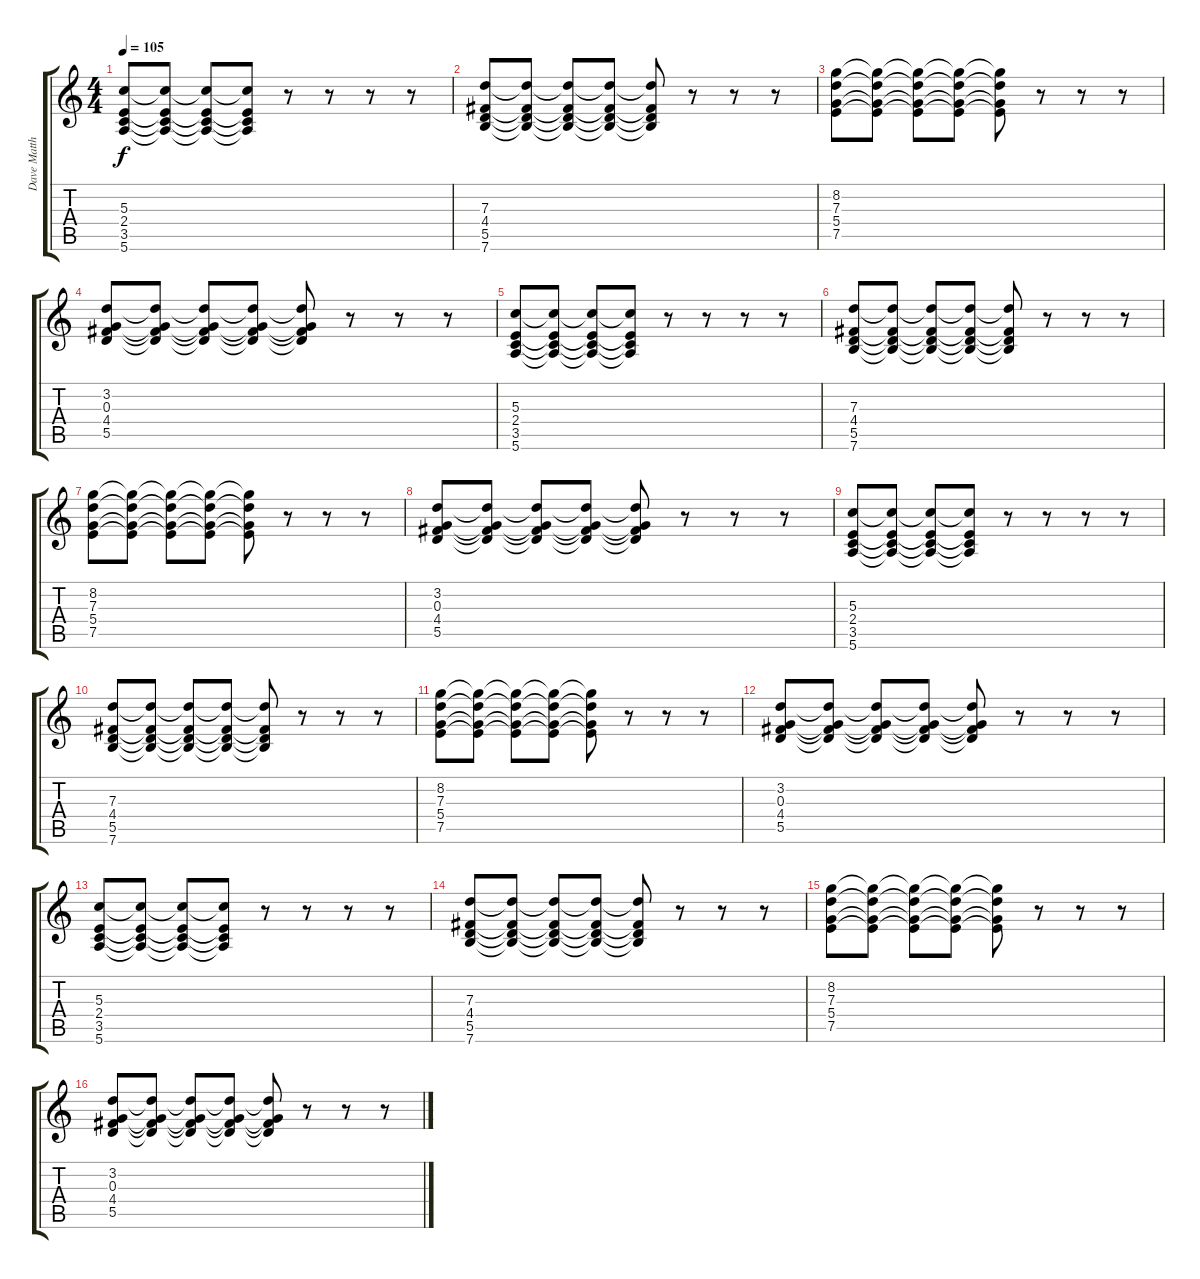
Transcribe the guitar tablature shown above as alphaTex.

\track ("Dave Matthews" "Dave Matth") {instrument acousticguitarsteel}
\staff {score tabs}
\tuning (E4 B3 G3 D3 A2 E2) {hide}
\ts (4 4)
\tempo 105
\clef g2
\ks c
(5.3 2.4 3.5 5.6).8{dy f} (5.3{t} 2.4{t} 3.5{t} 5.6{t}).8 (5.3{t} 2.4{t} 3.5{t} 5.6{t}).8 (5.3{t} 2.4{t} 3.5{t} 5.6{t}).8 r.8 r.8 r.8 r.8 |
(7.3 4.4 5.5 7.6).8 (7.3{t} 4.4{t} 5.5{t} 7.6{t}).8 (7.3{t} 4.4{t} 5.5{t} 7.6{t}).8 (7.3{t} 4.4{t} 5.5{t} 7.6{t}).8 (7.3{t} 4.4{t} 5.5{t} 7.6{t}).8 r.8 r.8 r.8 |
(8.2 7.3 5.4 7.5).8 (8.2{t} 7.3{t} 5.4{t} 7.5{t}).8 (8.2{t} 7.3{t} 5.4{t} 7.5{t}).8 (8.2{t} 7.3{t} 5.4{t} 7.5{t}).8 (8.2{t} 7.3{t} 5.4{t} 7.5{t}).8 r.8 r.8 r.8 |
(3.2 0.3 4.4 5.5).8 (3.2{t} 0.3{t} 4.4{t} 5.5{t}).8 (3.2{t} 0.3{t} 4.4{t} 5.5{t}).8 (3.2{t} 0.3{t} 4.4{t} 5.5{t}).8 (3.2{t} 0.3{t} 4.4{t} 5.5{t}).8 r.8 r.8 r.8 |
(5.3 2.4 3.5 5.6).8 (5.3{t} 2.4{t} 3.5{t} 5.6{t}).8 (5.3{t} 2.4{t} 3.5{t} 5.6{t}).8 (5.3{t} 2.4{t} 3.5{t} 5.6{t}).8 r.8 r.8 r.8 r.8 |
(7.3 4.4 5.5 7.6).8 (7.3{t} 4.4{t} 5.5{t} 7.6{t}).8 (7.3{t} 4.4{t} 5.5{t} 7.6{t}).8 (7.3{t} 4.4{t} 5.5{t} 7.6{t}).8 (7.3{t} 4.4{t} 5.5{t} 7.6{t}).8 r.8 r.8 r.8 |
(8.2 7.3 5.4 7.5).8 (8.2{t} 7.3{t} 5.4{t} 7.5{t}).8 (8.2{t} 7.3{t} 5.4{t} 7.5{t}).8 (8.2{t} 7.3{t} 5.4{t} 7.5{t}).8 (8.2{t} 7.3{t} 5.4{t} 7.5{t}).8 r.8 r.8 r.8 |
(3.2 0.3 4.4 5.5).8 (3.2{t} 0.3{t} 4.4{t} 5.5{t}).8 (3.2{t} 0.3{t} 4.4{t} 5.5{t}).8 (3.2{t} 0.3{t} 4.4{t} 5.5{t}).8 (3.2{t} 0.3{t} 4.4{t} 5.5{t}).8 r.8 r.8 r.8 |
(5.3 2.4 3.5 5.6).8 (5.3{t} 2.4{t} 3.5{t} 5.6{t}).8 (5.3{t} 2.4{t} 3.5{t} 5.6{t}).8 (5.3{t} 2.4{t} 3.5{t} 5.6{t}).8 r.8 r.8 r.8 r.8 |
(7.3 4.4 5.5 7.6).8 (7.3{t} 4.4{t} 5.5{t} 7.6{t}).8 (7.3{t} 4.4{t} 5.5{t} 7.6{t}).8 (7.3{t} 4.4{t} 5.5{t} 7.6{t}).8 (7.3{t} 4.4{t} 5.5{t} 7.6{t}).8 r.8 r.8 r.8 |
(8.2 7.3 5.4 7.5).8 (8.2{t} 7.3{t} 5.4{t} 7.5{t}).8 (8.2{t} 7.3{t} 5.4{t} 7.5{t}).8 (8.2{t} 7.3{t} 5.4{t} 7.5{t}).8 (8.2{t} 7.3{t} 5.4{t} 7.5{t}).8 r.8 r.8 r.8 |
(3.2 0.3 4.4 5.5).8 (3.2{t} 0.3{t} 4.4{t} 5.5{t}).8 (3.2{t} 0.3{t} 4.4{t} 5.5{t}).8 (3.2{t} 0.3{t} 4.4{t} 5.5{t}).8 (3.2{t} 0.3{t} 4.4{t} 5.5{t}).8 r.8 r.8 r.8 |
(5.3 2.4 3.5 5.6).8 (5.3{t} 2.4{t} 3.5{t} 5.6{t}).8 (5.3{t} 2.4{t} 3.5{t} 5.6{t}).8 (5.3{t} 2.4{t} 3.5{t} 5.6{t}).8 r.8 r.8 r.8 r.8 |
(7.3 4.4 5.5 7.6).8 (7.3{t} 4.4{t} 5.5{t} 7.6{t}).8 (7.3{t} 4.4{t} 5.5{t} 7.6{t}).8 (7.3{t} 4.4{t} 5.5{t} 7.6{t}).8 (7.3{t} 4.4{t} 5.5{t} 7.6{t}).8 r.8 r.8 r.8 |
(8.2 7.3 5.4 7.5).8 (8.2{t} 7.3{t} 5.4{t} 7.5{t}).8 (8.2{t} 7.3{t} 5.4{t} 7.5{t}).8 (8.2{t} 7.3{t} 5.4{t} 7.5{t}).8 (8.2{t} 7.3{t} 5.4{t} 7.5{t}).8 r.8 r.8 r.8 |
(3.2 0.3 4.4 5.5).8 (3.2{t} 0.3{t} 4.4{t} 5.5{t}).8 (3.2{t} 0.3{t} 4.4{t} 5.5{t}).8 (3.2{t} 0.3{t} 4.4{t} 5.5{t}).8 (3.2{t} 0.3{t} 4.4{t} 5.5{t}).8 r.8 r.8 r.8
